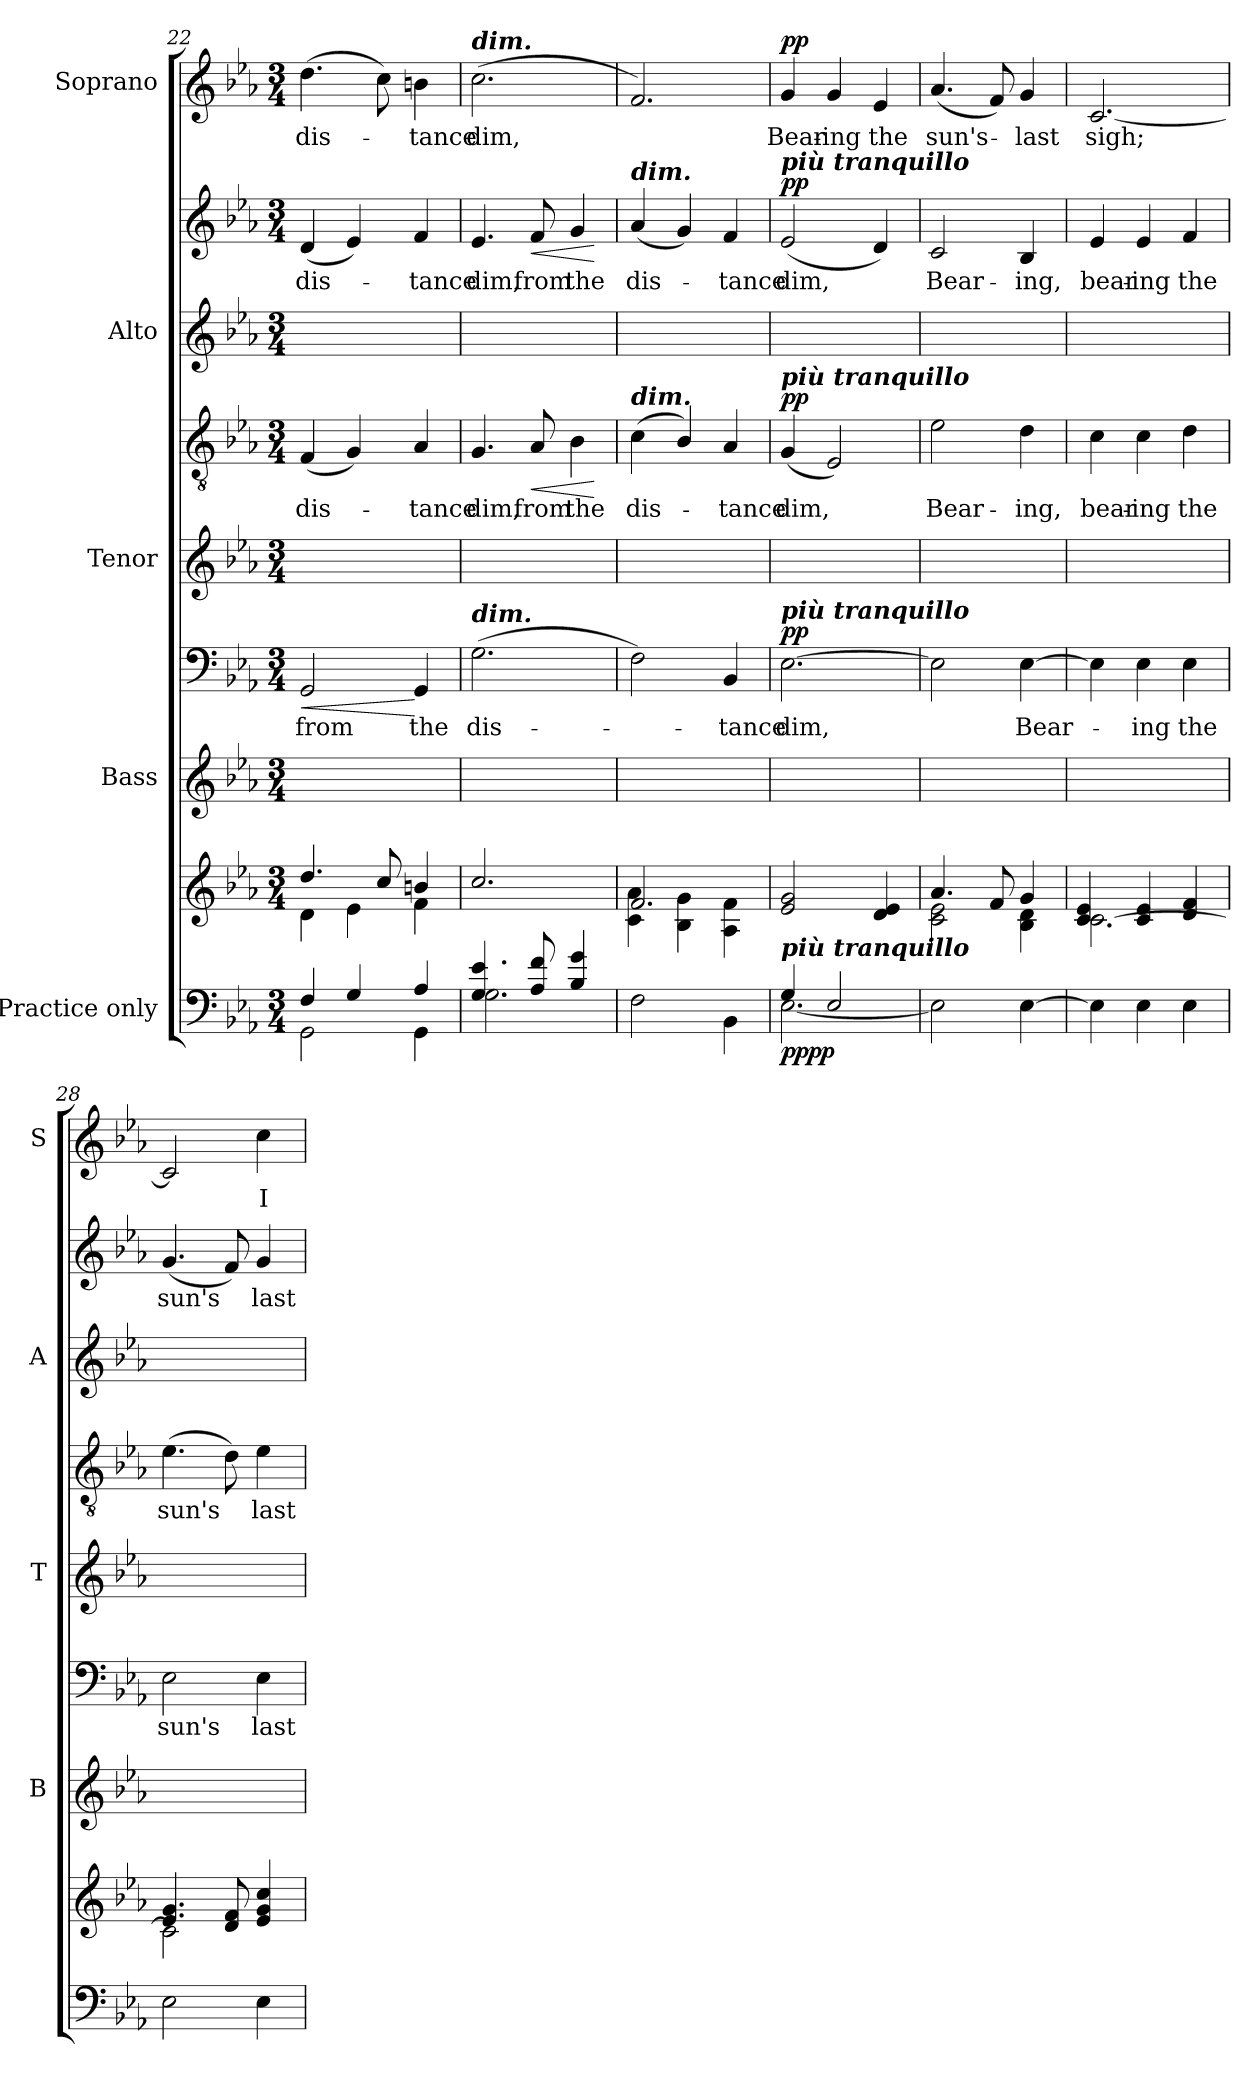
**kern	**kern	**dynam	**kern	**kern	**text	**dynam	**kern	**kern	**text	**dynam	**kern	**kern	**text	**dynam	**kern	**text	**dynam
*part5	*part5	*part5	*part4	*part4	*part4	*part4	*part3	*part3	*part3	*part3	*part2	*part2	*part2	*part2	*part1	*part1	*part1
*staff9	*staff8	*staff8/9	*staff7	*staff6	*staff6	*staff6/7	*staff5	*staff4	*staff4	*staff4/5	*staff3	*staff2	*staff2	*staff2/3	*staff1	*staff1	*staff1
*I"Practice only	*	*	*I"Bass	*	*	*	*I"Tenor	*	*	*	*I"Alto	*	*	*	*I"Soprano	*	*
*	*	*	*I'B	*	*	*	*I'T	*	*	*	*I'A	*	*	*	*I'S	*	*
!!LO:PB:g=z
*clefF4	*clefG2	*	*clefG2	*clefF4	*	*	*clefG2	*clefGv2	*	*	*clefG2	*clefG2	*	*	*clefG2	*	*
*k[b-e-a-]	*k[b-e-a-]	*	*k[b-e-a-]	*k[b-e-a-]	*	*	*k[b-e-a-]	*k[b-e-a-]	*	*	*k[b-e-a-]	*k[b-e-a-]	*	*	*k[b-e-a-]	*	*
*E-:	*E-:	*	*E-:	*E-:	*	*	*E-:	*E-:	*	*	*E-:	*E-:	*	*	*E-:	*	*
*M3/4	*M3/4	*	*M3/4	*M3/4	*	*	*M3/4	*M3/4	*	*	*M3/4	*M3/4	*	*	*M3/4	*	*
=22	=22	=22	=22	=22	=22	=22	=22	=22	=22	=22	=22	=22	=22	=22	=22	=22	=22
*^	*^	*	*	*	*	*	*	*	*	*	*	*	*	*	*	*	*
!	!	!	!	!	!	!	!LO:LY:b	!LO:HP:b	!	!	!LO:LY:b	!	!	!	!LO:LY:b	!	!	!LO:LY:b	!
4F/	2GG\	4.dd/	4d\	.	2.ryy	2GG/	from	<	2.ryy	(<4F/	dis-	.	2.ryy	(<4d/	dis-	.	(>4.dd\	dis-	.
4G/	.	.	4e-\	.	.	.	.	.	.	4G/)	.	.	.	4e-/)	.	.	.	.	.
.	.	8cc/	.	.	.	.	.	.	.	.	.	.	.	.	.	.	8cc\)	.	.
!	!	!	!	!	!	!	!LO:LY:b	!	!	!	!LO:LY:b	!	!	!	!LO:LY:b	!	!	!LO:LY:b	!
4A-/	4GG\	4bn/	4f\	.	.	4GG/	the	[	.	4A-/	tance	.	.	4f/	tance	.	4bn\	tance	.
!!LO:PB:g=z
=23	=23	=23	=23	=23	=23	=23	=23	=23	=23	=23	=23	=23	=23	=23	=23	=23	=23	=23	=23
*	*^	*	*	*	*	*	*	*	*	*	*	*	*	*	*	*	*	*	*
!	!	!	!	!	!	!	!	!	!	!	!	!	!	!	!	!	!	!LO:TX:a:Bi:t=dim.	!	!
!	!	!	!	!	!	!	!LO:TX:a:Bi:t=dim.	!	!	!	!	!	!	!	!	!	!	!	!	!
!	!	!	!LO:TX:a:Bi:t=dim.	!	!	!	!	!	!	!	!	!	!	!	!	!	!	!	!	!
!	!	!	!	!	!	!	!	!LO:LY:b	!	!	!	!LO:LY:b	!	!	!	!LO:LY:b	!	!	!LO:LY:b	!
*	*	*	*v	*v	*	*	*	*	*	*	*	*	*	*	*	*	*	*	*	*
4.G/ 4.e-/	2.ryy	2.G\	2.cc/	.	2.ryy	(>2.G\	dis-	.	2.ryy	4.G/	dim,	.	2.ryy	4.e-/	dim,	.	(<2.cc\	dim,	.
!	!	!	!	!	!	!	!	!	!	!	!LO:LY:b	!LO:HP:b	!	!	!LO:LY:b	!LO:HP:b	!	!	!
8A-/ 8f/	.	.	.	.	.	.	.	.	.	8A-/	from	<	.	8f/	from	<	.	.	.
!	!	!	!	!	!	!	!	!	!	!	!LO:LY:b	!	!	!	!LO:LY:b	!	!	!	!
4B-/ 4g/	.	.	.	.	.	.	.	.	.	4B-\	the	.	.	4g/	the	.	.	.	.
*v	*v	*v	*	*	*	*	*	*	*	*	*	*	*	*	*	*	*	*	*
.	.	.	.	.	.	.	.	.	.	[	.	.	.	[	.	.	.
=24	=24	=24	=24	=24	=24	=24	=24	=24	=24	=24	=24	=24	=24	=24	=24	=24	=24
*^	*^	*	*	*	*	*	*	*	*	*	*	*	*	*	*	*	*
!	!	!	!	!	!	!	!	!	!	!	!	!	!	!LO:TX:a:Bi:t=dim.	!	!	!	!	!
!	!	!	!	!	!	!	!	!	!	!LO:TX:a:Bi:t=dim.	!	!	!	!	!	!	!	!	!
!	!	!	!	!	!	!	!	!	!	!	!LO:LY:b	!	!	!	!LO:LY:b	!	!	!	!
2.ryy	2F\	2.f/	4c\ 4a-\	.	2.ryy	2F\)	.	.	2.ryy	(<4c\	dis-	.	2.ryy	(<4a-/	dis-	.	2.f/)	.	.
.	.	.	4B-\ 4g\	.	.	.	.	.	.	4B-/)	.	.	.	4g/)	.	.	.	.	.
!	!	!	!	!	!	!	!LO:LY:b	!	!	!	!LO:LY:b	!	!	!	!LO:LY:b	!	!	!	!
.	4BB-\	.	4A-\ 4f\	.	.	4BB-/	tance	.	.	4A-/	tance	.	.	4f/	tance	.	.	.	.
=25	=25	=25	=25	=25	=25	=25	=25	=25	=25	=25	=25	=25	=25	=25	=25	=25	=25	=25	=25
!	!	!	!	!	!	!	!	!	!	!	!	!	!	!LO:TX:a:Bi:t=più tranquillo	!	!	!	!	!
!	!	!	!	!	!	!	!	!	!	!LO:TX:a:Bi:t=più tranquillo	!	!	!	!	!	!	!	!	!
!	!	!	!	!	!	!LO:TX:a:Bi:t=più tranquillo	!	!	!	!	!	!	!	!	!	!	!	!	!
!LO:TX:a:Bi:t=più tranquillo	!	!	!	!	!	!	!	!	!	!	!	!	!	!	!	!	!	!	!
!	!	!	!	!LO:DY:b=2	!	!	!LO:LY:b	!	!	!	!LO:LY:b	!	!	!	!LO:LY:b	!	!	!LO:LY:b	!
!	!	!	!	!LO:DY:n=1:b	!	!	!	!LO:DY:b	!	!	!	!LO:DY:b	!	!	!	!LO:DY:b	!	!	!LO:DY:b
4G/	[2.E-\	2e-/ 2g/	2.ryy	pp pp	2.ryy	[2.E-\	dim,	pp	2.ryy	(<4G/	dim,	pp	2.ryy	(<2e-/	dim,	pp	4g/	Bear-	pp
!	!	!	!	!	!	!	!	!	!	!	!	!	!	!	!	!	!	!LO:LY:b	!
2E-/	.	.	.	.	.	.	.	.	.	2E-/)	.	.	.	.	.	.	4g/	-ing	.
!	!	!	!	!	!	!	!	!	!	!	!	!	!	!	!	!	!	!LO:LY:b	!
.	.	4d/ 4e-/	.	.	.	.	.	.	.	.	.	.	.	4d/)	.	.	4e-/	the	.
=26	=26	=26	=26	=26	=26	=26	=26	=26	=26	=26	=26	=26	=26	=26	=26	=26	=26	=26	=26
!	!	!	!	!	!	!	!	!	!	!	!LO:LY:b	!	!	!	!LO:LY:b	!	!	!LO:LY:b	!
2E-\]	2.ryy	4.a-/	2c\ 2e-\	.	2.ryy	2E-\]	.	.	2.ryy	2e-\	Bear-	.	2.ryy	2c/	Bear-	.	(<4.a-/	sun's-	.
.	.	8f/	.	.	.	.	.	.	.	.	.	.	.	.	.	.	8f/)	.	.
!	!	!	!	!	!	!	!LO:LY:b	!	!	!	!LO:LY:b	!	!	!	!LO:LY:b	!	!	!LO:LY:b	!
[4E-\	.	4g/	4B-\ 4d\	.	.	[4E-\	Bear-	.	.	4d\	-ing,	.	.	4B-/	-ing,	.	4g/	-last	.
=27	=27	=27	=27	=27	=27	=27	=27	=27	=27	=27	=27	=27	=27	=27	=27	=27	=27	=27	=27
!	!	!	!	!	!	!	!	!	!	!	!LO:LY:b	!	!	!	!LO:LY:b	!	!	!LO:LY:b	!
4E-\]	2.ryy	[2.c\	4c/ 4e-/	.	2.ryy	4E-\]	.	.	2.ryy	4c\	bear-	.	2.ryy	4e-/	bear-	.	[2.c/	sigh;	.
!	!	!	!	!	!	!	!LO:LY:b	!	!	!	!LO:LY:b	!	!	!	!LO:LY:b	!	!	!	!
4E-\	.	.	4c/ 4e-/	.	.	4E-\	ing	.	.	4c\	-ing	.	.	4e-/	-ing	.	.	.	.
!	!	!	!	!	!	!	!LO:LY:b	!	!	!	!LO:LY:b	!	!	!	!LO:LY:b	!	!	!	!
4E-\	.	.	4d/ 4f/	.	.	4E-\	the	.	.	4d\	the	.	.	4f/	the	.	.	.	.
=28	=28	=28	=28	=28	=28	=28	=28	=28	=28	=28	=28	=28	=28	=28	=28	=28	=28	=28	=28
!	!	!	!	!	!	!	!LO:LY:b	!	!	!	!LO:LY:b	!	!	!	!LO:LY:b	!	!	!	!
2E-\	2.ryy	2c\]	4.e-/ 4.g/	.	2.ryy	2E-\	sun's	.	2.ryy	(>4.e-\	sun's	.	2.ryy	(<4.g/	sun's	.	2c/]	.	.
.	.	.	8d/ 8f/	.	.	.	.	.	.	8d\)	.	.	.	8f/)	.	.	.	.	.
!	!	!	!	!	!	!	!LO:LY:b	!	!	!	!LO:LY:b	!	!	!	!LO:LY:b	!	!	!LO:LY:b	!
4E-\	.	4e-/ 4g/ 4cc/	4ryy	.	.	4E-\	last	.	.	4e-\	last	.	.	4g/	last	.	4cc\	I	.
*v	*v	*	*	*	*	*	*	*	*	*	*	*	*	*	*	*	*	*	*
*	*v	*v	*	*	*	*	*	*	*	*	*	*	*	*	*	*	*	*
=	=	=	=	=	=	=	=	=	=	=	=	=	=	=	=	=	=
*-	*-	*-	*-	*-	*-	*-	*-	*-	*-	*-	*-	*-	*-	*-	*-	*-	*-
